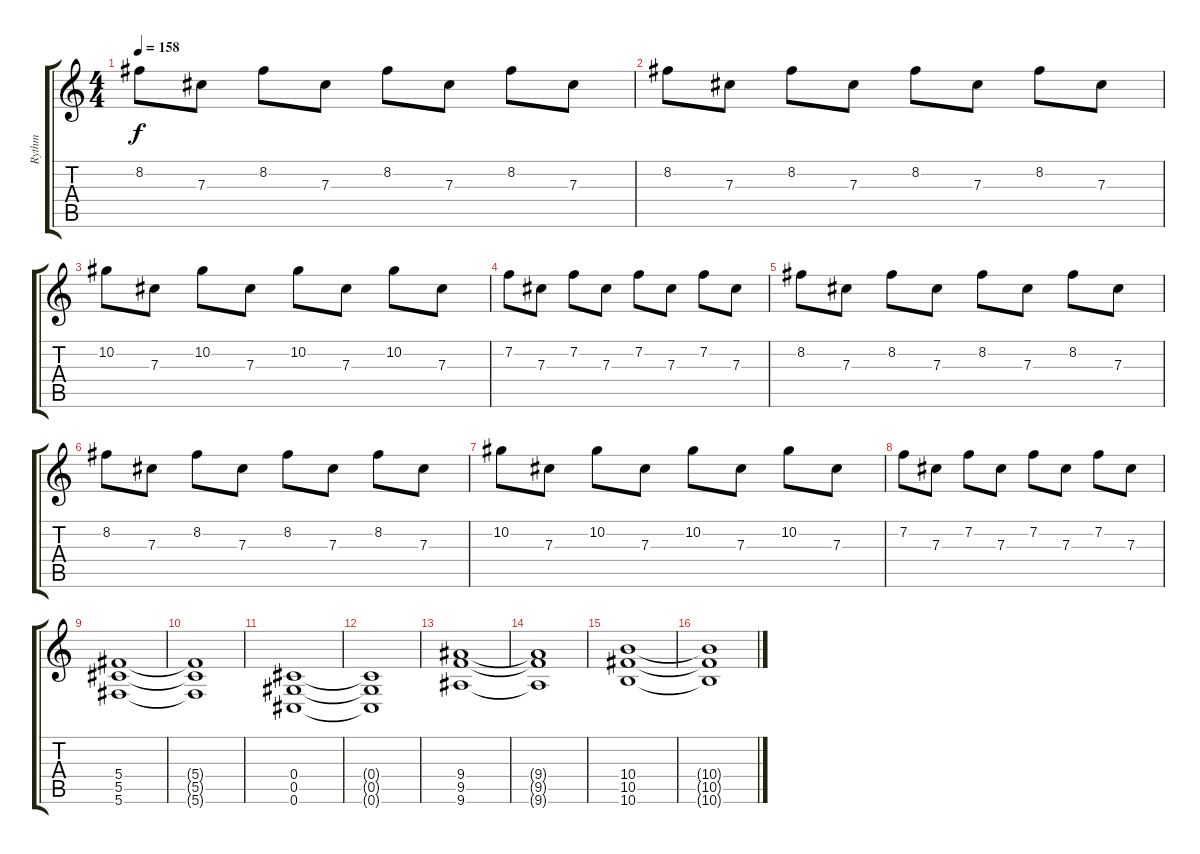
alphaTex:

\track ("Rythm" "Rythm") {instrument distortionguitar}
\staff {score tabs}
\tuning (Eb4 Bb3 Gb3 Db3 Ab2 Db2) {hide}
\ts (4 4)
\tempo 158
\clef g2
\ks c
8.2.8{dy f} 7.3.8 8.2.8 7.3.8 8.2.8 7.3.8 8.2.8 7.3.8 |
8.2.8 7.3.8 8.2.8 7.3.8 8.2.8 7.3.8 8.2.8 7.3.8 |
10.2.8 7.3.8 10.2.8 7.3.8 10.2.8 7.3.8 10.2.8 7.3.8 |
7.2.8 7.3.8 7.2.8 7.3.8 7.2.8 7.3.8 7.2.8 7.3.8 |
8.2.8 7.3.8 8.2.8 7.3.8 8.2.8 7.3.8 8.2.8 7.3.8 |
8.2.8 7.3.8 8.2.8 7.3.8 8.2.8 7.3.8 8.2.8 7.3.8 |
10.2.8 7.3.8 10.2.8 7.3.8 10.2.8 7.3.8 10.2.8 7.3.8 |
7.2.8 7.3.8 7.2.8 7.3.8 7.2.8 7.3.8 7.2.8 7.3.8 |
(5.4 5.5 5.6).1 |
(5.4{t} 5.5{t} 5.6{t}).1 |
(0.4 0.5 0.6).1 |
(0.4{t} 0.5{t} 0.6{t}).1 |
(9.4 9.5 9.6).1 |
(9.4{t} 9.5{t} 9.6{t}).1 |
(10.4 10.5 10.6).1 |
(10.4{t} 10.5{t} 10.6{t}).1
